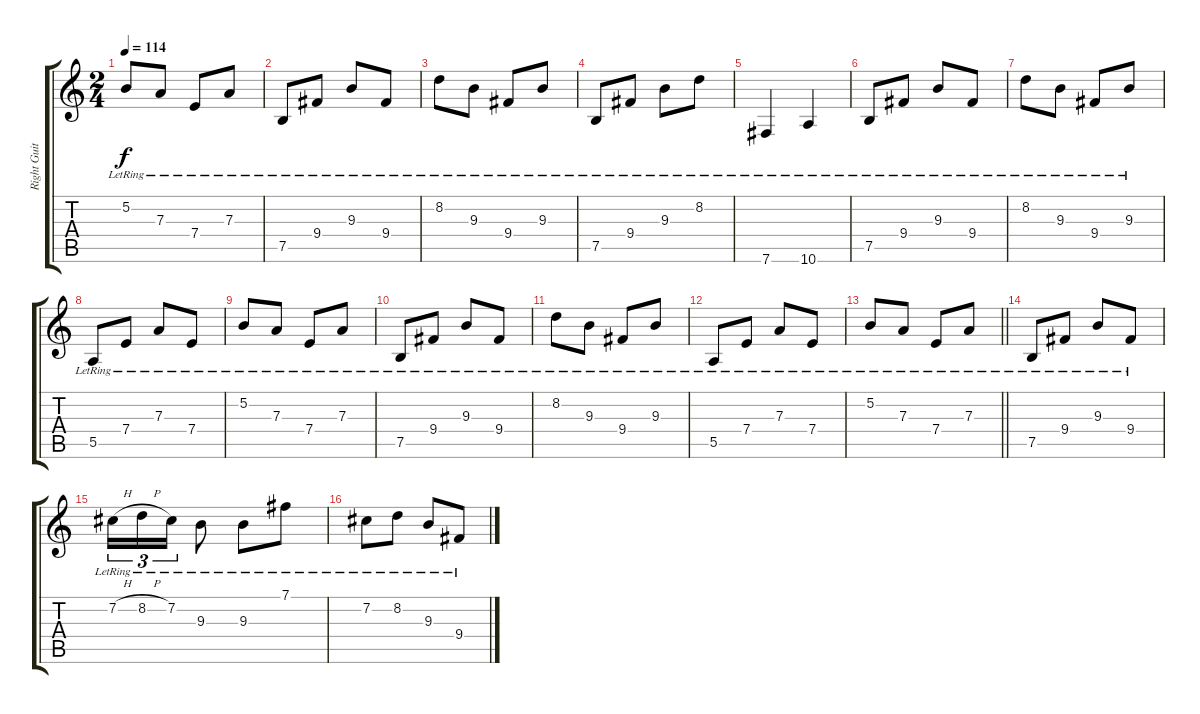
\track ("Right Guitar" "Right Guit") {instrument electricguitarclean}
\staff {score tabs}
\tuning (B3 Gb3 D3 A2 E2 B1) {hide}
\ts (2 4)
\tempo 114
\clef g2
\ks c
5.2{lr}.8{dy f} 7.3{lr}.8 7.4{lr}.8 7.3{lr}.8 |
7.5{lr}.8 9.4{lr}.8 9.3{lr}.8 9.4{lr}.8 |
8.2{lr}.8 9.3{lr}.8 9.4{lr}.8 9.3{lr}.8 |
7.5{lr}.8 9.4{lr}.8 9.3{lr}.8 8.2{lr}.8 |
7.6{lr}.4 10.6{lr}.4 |
7.5{lr}.8 9.4{lr}.8 9.3{lr}.8 9.4{lr}.8 |
8.2{lr}.8 9.3{lr}.8 9.4{lr}.8 9.3{lr}.8 |
5.5{lr}.8 7.4{lr}.8 7.3{lr}.8 7.4{lr}.8 |
5.2{lr}.8 7.3{lr}.8 7.4{lr}.8 7.3{lr}.8 |
7.5{lr}.8 9.4{lr}.8 9.3{lr}.8 9.4{lr}.8 |
8.2{lr}.8 9.3{lr}.8 9.4{lr}.8 9.3{lr}.8 |
5.5{lr}.8 7.4{lr}.8 7.3{lr}.8 7.4{lr}.8 |
\barLineRight lightlight
5.2{lr}.8 7.3{lr}.8 7.4{lr}.8 7.3{lr}.8 |
\section ("" "")
7.5{lr}.8 9.4{lr}.8 9.3{lr}.8 9.4{lr}.8 |
7.2{h lr}.16{tu (3 2)} 8.2{h lr}.16{tu (3 2)} 7.2{lr}.16{tu (3 2)} 9.3{lr}.8 9.3{lr}.8 7.1{lr}.8 |
7.2{lr}.8 8.2{lr}.8 9.3{lr}.8 9.4{lr}.8
